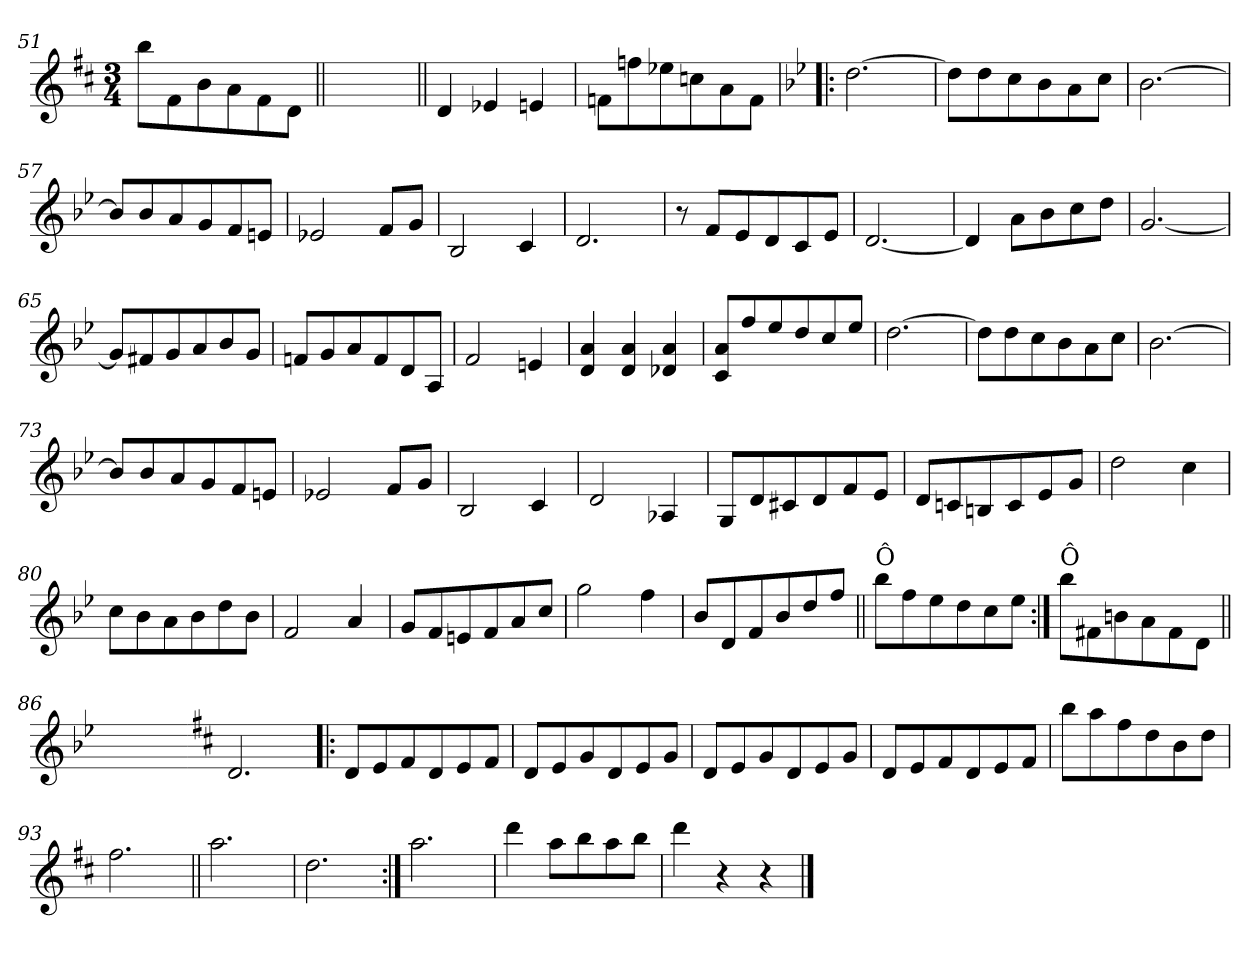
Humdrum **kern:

**kern
*part1
*staff1
*clefG2
*k[f#c#]
*D:
*M3/4
=51
8bb\L
8f#\
8b\
8a\
8f#\
8d\J
=51X1||
*stria0
2.ryy
=52||
*stria5
4d/
4e-X/
4en/
=53
8fn\L
8ffn\
8ee-X\
8ccn\
8a\
8f\J
!!LO:LB:g=z
=54!|:
*k[b-e-]
*B-:
[2.dd\
=55
8dd\L]
8dd\
8cc\
8b-\
8a\
8cc\J
=56
[2.b-\
=57
8b-/L]
8b-/
8a/
8g/
8f/
8en/J
=58
2e-X/
8f/L
8g/J
=59
2B-/
4c/
!!LO:LB:g=z
=60
2.d/
=61
8r
8f/L
8e-/
8d/
8c/
8e-/J
=62
[2.d/
=63
4d/]
8a\L
8b-\
8cc\
8dd\J
=64
[2.g/
=65
8g/L]
8f#X/
8g/
8a/
8b-/
8g/J
!!LO:LB:g=z
=66
8fn/L
8g/
8a/
8f/
8d/
8A/J
=67
2f/
4en/
=68
4d/ 4a/
4d/ 4a/
4d-X/ 4a/
=69
8c/ 8a/L
8ff/
8ee-/
8dd/
8cc/
8ee-/J
=70
[2.dd\
!!LO:LB:g=z
=71
8dd\L]
8dd\
8cc\
8b-\
8a\
8cc\J
=72
[2.b-\
=73
8b-/L]
8b-/
8a/
8g/
8f/
8en/J
=74
2e-X/
8f/L
8g/J
=75
2B-/
4c/
=76
2d/
4A-X/
!!LO:LB:g=z
=77
8G/L
8d/
8c#X/
8d/
8f/
8e-/J
=78
8d/L
8cn/
8Bn/
8c/
8e-/
8g/J
=79
2dd\
4cc\
=80
8cc\L
8b-\
8a\
8b-\
8dd\
8b-\J
=81
2f/
4a/
!!LO:LB:g=z
=82
8g/L
8f/
8en/
8f/
8a/
8cc/J
=83
2gg\
4ff\
=84
8b-/L
8d/
8f/
8b-/
8dd/
8ff/J
=85||
!LO:TX:a:t=Ô
8bb-\L
8ff\
8ee-\
8dd\
8cc\
8ee-\J
=86:|!
!LO:TX:a:t=Ô
8bb-\L
8f#X\
8bn\
8a\
8f#\
8d\J
=86X2||
*stria0
2.ryy
!!LO:LB:g=z
=87-
*stria5
*k[f#c#]
*D:
2.d/
=88!|:
8d/L
8e/
8f#/
8d/
8e/
8f#/J
=89
8d/L
8e/
8g/
8d/
8e/
8g/J
=90
8d/L
8e/
8g/
8d/
8e/
8g/J
=91
8d/L
8e/
8f#/
8d/
8e/
8f#/J
!!LO:LB:g=z
=92
8bb\L
8aa\
8ff#\
8dd\
8b\
8dd\J
=93
2.ff#\
=94||
2.aa\
=95
2.dd\
=96:|!
2.aa\
=97
4ddd\
8aa\L
8bb\
8aa\
8bb\J
=98
4ddd\
4r
4r
==
*-
